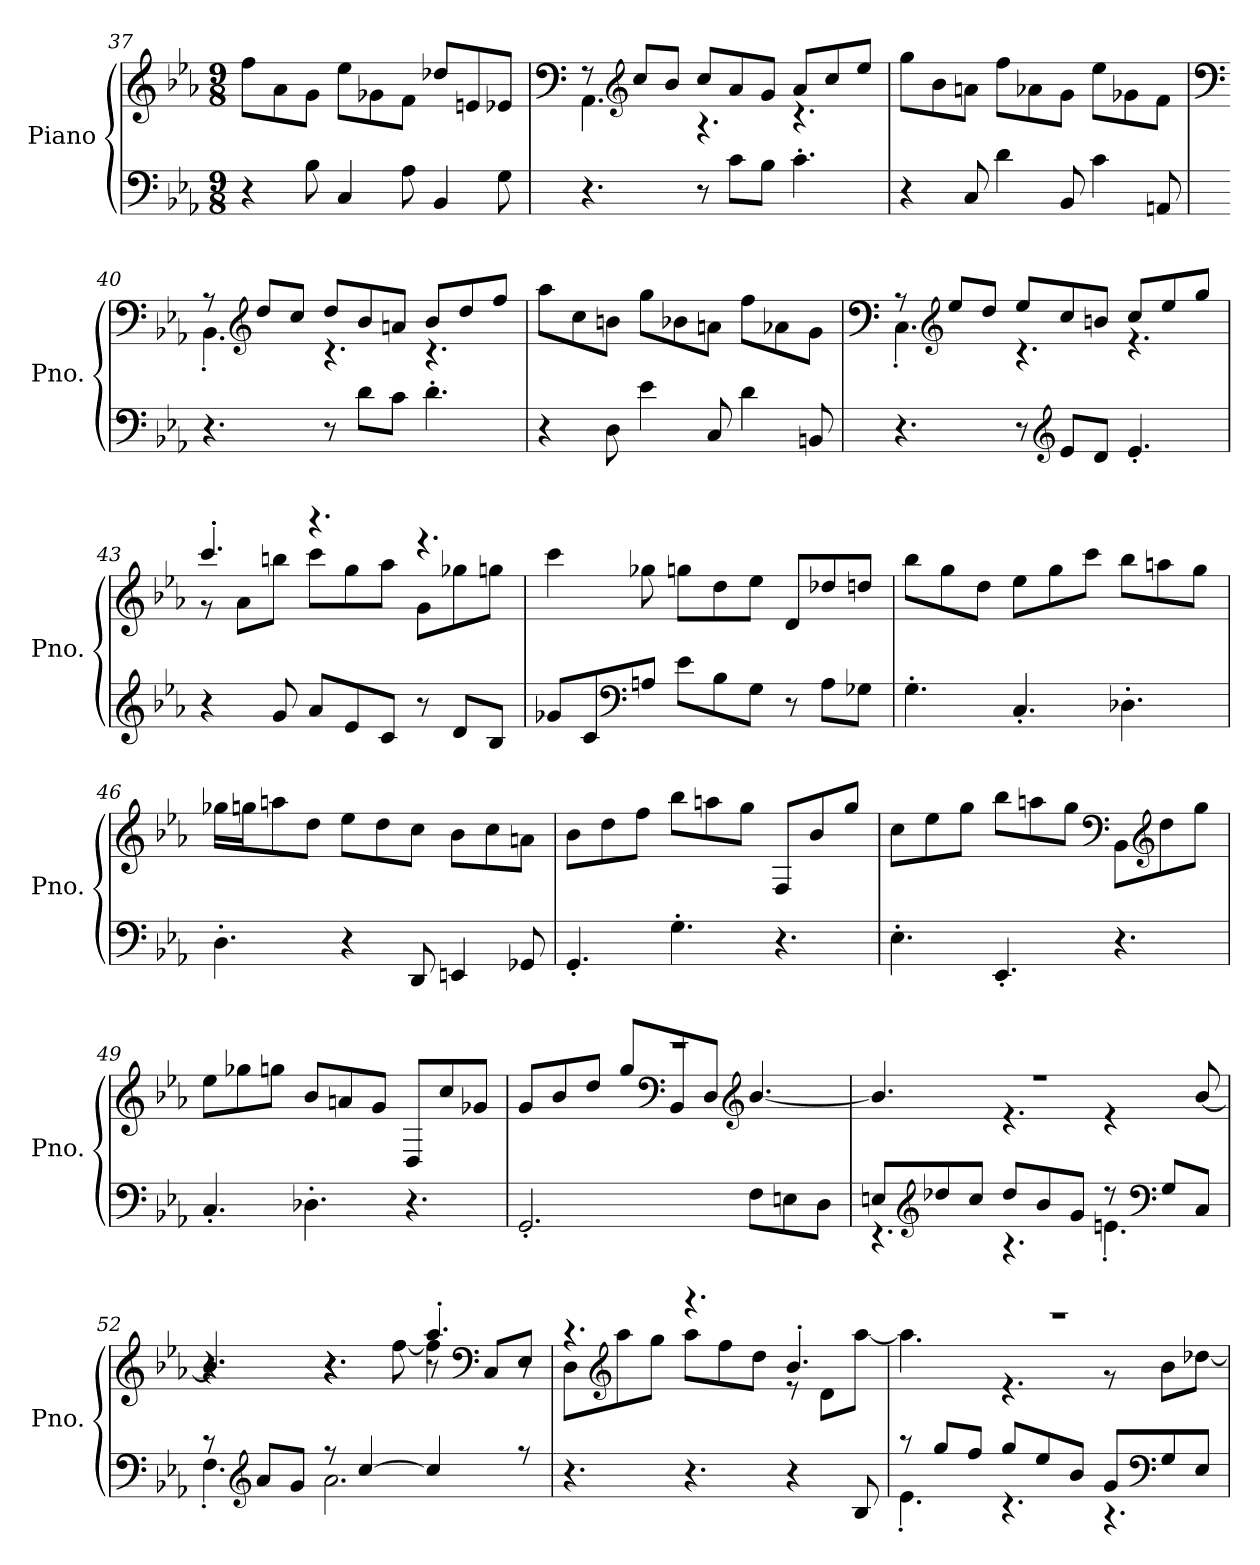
**kern	**kern
*part1	*part1
*staff2	*staff1
*I"Piano	*
*I'Pno.	*
*clefF4	*clefG2
*k[b-e-a-]	*k[b-e-a-]
*M9/8	*M9/8
=37	=37
4r	8ff\L
.	8a-\
8B-\	8g\J
4C/	8ee-\L
.	8g-X\
8A-\	8f\J
4BB-/	8dd-X/L
.	8en/
8G\	8e-X/J
!!LO:PB:g=z
=38	=38
*	*clefF4
*	*^
4.r	8r	4.AA-\
*	*clefG2	*
.	8cc/L	.
.	8b-/J	.
8r	8cc/L	4.r
8c\L	8a-/	.
8B-\J	8g/J	.
4.c'\	8a-/L	4.r
.	8cc/	.
.	8ee-/J	.
*	*v	*v
=39	=39
4r	8gg\L
.	8b-\
8C/	8an\J
4d\	8ff\L
.	8a-X\
8BB-/	8g\J
4c\	8ee-\L
.	8g-X\
8AAn/	8f\J
=40	=40
*	*clefF4
*	*^
4.r	8r	4.BB-'\
*	*clefG2	*
.	8dd/L	.
.	8cc/J	.
8r	8dd/L	4.r
8d\L	8b-/	.
8c\J	8an/J	.
4.d'\	8b-/L	4.r
.	8dd/	.
.	8ff/J	.
*	*v	*v
!!LO:LB:g=z
=41	=41
4r	8aa-\L
.	8cc\
8D\	8bn\J
4e-\	8gg\L
.	8b-X\
8C/	8an\J
4d\	8ff\L
.	8a-X\
8BBn/	8g\J
=42	=42
*	*clefF4
*	*^
4.r	8r	4.C'\
*	*clefG2	*
.	8ee-/L	.
.	8dd/J	.
8r	8ee-/L	4.r
*clefG2	*	*
8e-/L	8cc/	.
8d/J	8bn/J	.
4.e-'/	8cc/L	4.r
.	8ee-/	.
.	8gg/J	.
=43	=43	=43
4r	4.ccc'/	8r
.	.	8a-\L
8g/	.	8bbn\J
8a-/L	4.r	8ccc\L
8e-/	.	8gg\
8c/J	.	8aa-\J
8r	4.r	8g\L
8d/L	.	8gg-X\
8B-/J	.	8ggn\J
*	*v	*v
!!LO:LB:g=z
=44	=44
8g-X/L	4ccc\
8c/	.
*clefF4	*
8An/J	8gg-X\
8e-\L	8ggn\L
8B-\	8dd\
8G\J	8ee-\J
8r	8d/L
8A\L	8dd-X/
8G-X\J	8ddn/J
=45	=45
4.G'\	8bb-\L
.	8gg\
.	8dd\J
4.C'/	8ee-\L
.	8gg\
.	8ccc\J
4.D-X'\	8bb-\L
.	8aan\
.	8gg\J
=46	=46
4.D'\	16gg-X\LL
.	16ggn\J
.	8aan\
.	8dd\J
4r	8ee-\L
.	8dd\
8DD/	8cc\J
4EEn/	8b-\L
.	8cc\
8GG-X/	8an\J
!!LO:LB:g=z
=47	=47
4.GG'/	8b-\L
.	8dd\
.	8ff\J
4.G'\	8bb-\L
.	8aan\
.	8gg\J
4.r	8F/L
.	8b-/
.	8gg/J
=48	=48
4.E-'\	8cc\L
.	8ee-\
.	8gg\J
4.EE-'/	8bb-\L
.	8aan\
.	8gg\J
*	*clefF4
4.r	8BB-\L
*	*clefG2
.	8dd\
.	8gg\J
=49	=49
4.C'/	8ee-\L
.	8gg-X\
.	8ggn\J
4.D-X'\	8b-/L
.	8an/
.	8g/J
4.r	8D/L
.	8cc/
.	8g-X/J
!!LO:LB:g=z
=50	=50
*	*^
2.GG'/	8%9r	8g/L
.	.	8b-/
.	.	8dd/J
.	.	8gg/L
*	*clefF4	*
.	.	8BB-/
.	.	8D/J
*	*clefG2	*
8F\L	.	[4.b-/
8En\	.	.
8D\J	.	.
=51	=51	=51
*^	*	*
8En/L	4.r	8%9r	4.b-/]
*clefG2	*	*	*
8dd-X/	.	.	.
8cc/J	.	.	.
8dd-/L	4.r	.	4.r
8b-/	.	.	.
8g/J	.	.	.
8r	4.en'\	.	4r
*clefF4	*	*	*
8G/L	.	.	.
8C/J	.	.	[8b-/
=52	=52	=52	=52
*	*	*	*^
8r	4.F'\	4.r	4.r	4.b-/]
*clefG2	*	*	*	*
8a-/L	.	.	.	.
8g/J	.	.	.	.
8r	2.a-\	4.r	4r	4.r
[4cc/	.	.	.	.
.	.	.	[8ff\	.
4cc/]	.	4.aa-'/	4ff\]	8r
*	*	*clefF4	*	*
.	.	.	.	8C/L
8r	.	.	8r	8E-/J
*v	*v	*	*	*
*	*	*v	*v
!!LO:LB:g=z
=53	=53	=53
4.r	4.r	8D\L
*	*clefG2	*
.	.	8aa-\
.	.	8gg\J
4.r	4.r	8aa-\L
.	.	8ff\
.	.	8dd\J
4r	4.b-'/	8r
.	.	8d\L
8B-/	.	[8aa-\J
=54	=54	=54
*^	*	*
8r	4.e-'\	8%9r	4.aa-\]
8gg/L	.	.	.
8ff/J	.	.	.
8gg/L	4.r	.	4.r
8ee-/	.	.	.
8b-/J	.	.	.
8g/L	4.r	.	8r
*clefF4	*	*	*
8G/	.	.	8b-\L
8E-/J	.	.	[8dd-X\J
*v	*v	*	*
*	*v	*v
=	=
*-	*-
